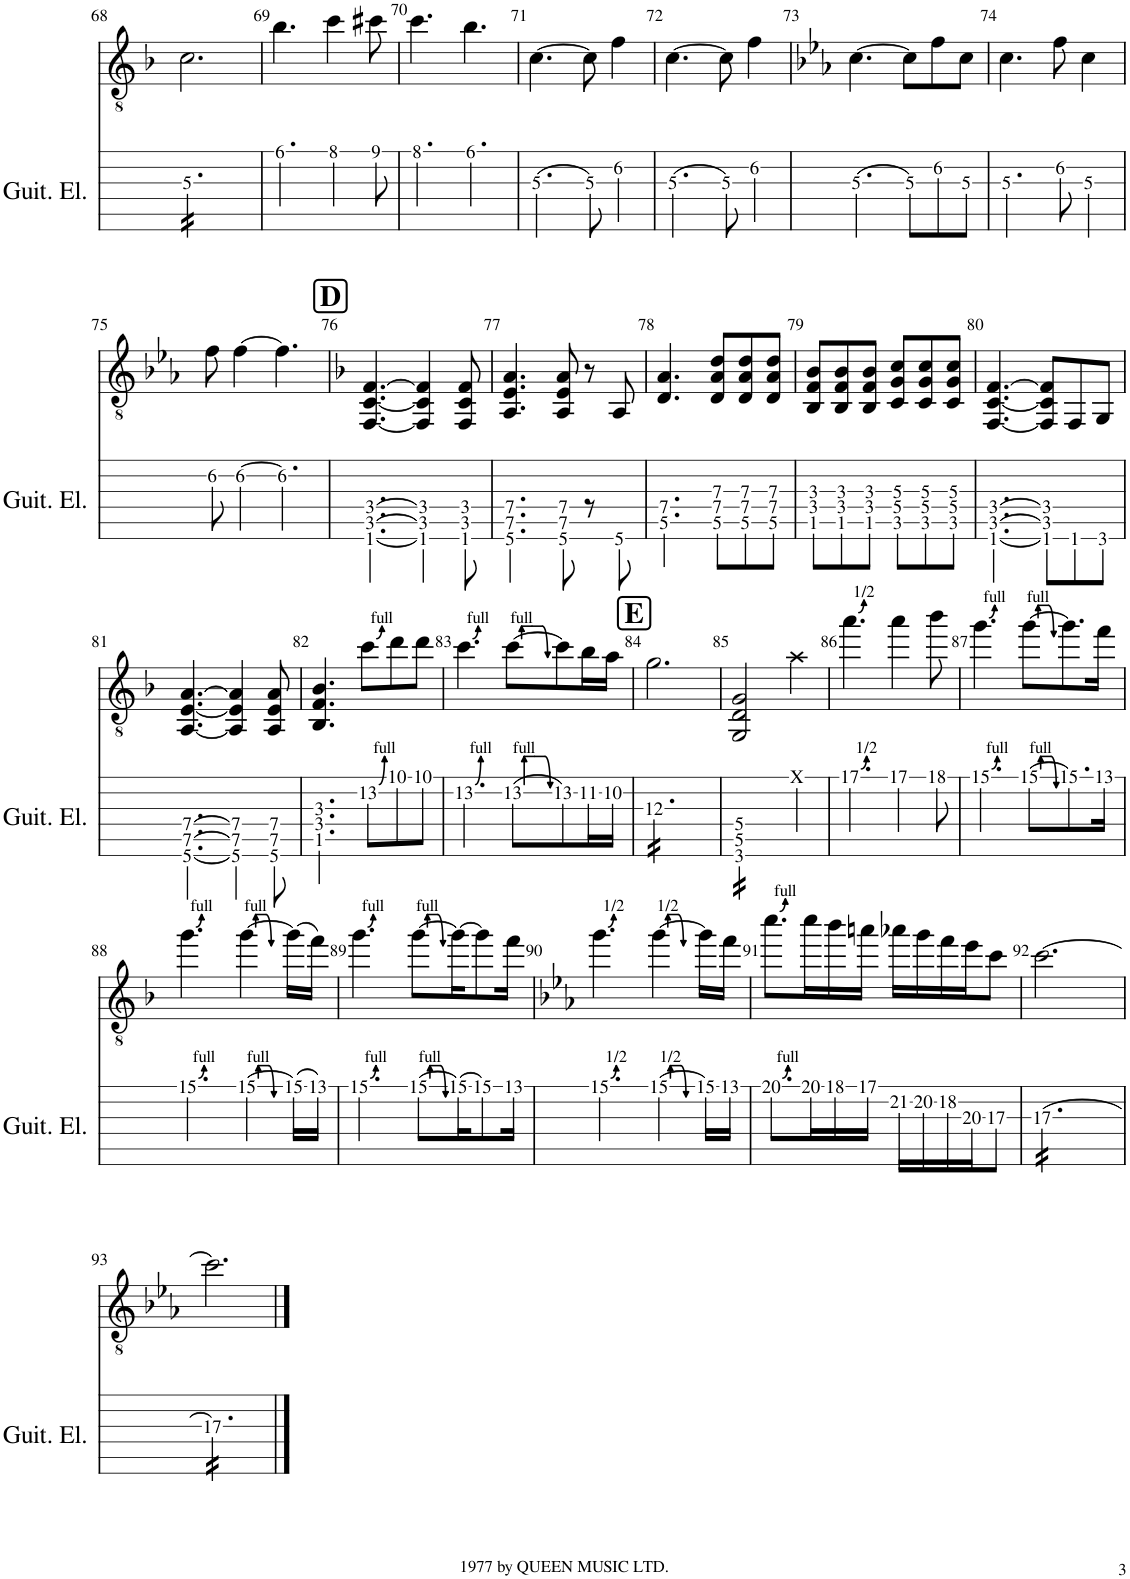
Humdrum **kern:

**kern	**kern
*part2	*part1
*staff2	*staff1
*I"Guitare électrique	*I"E. Guitar I
*I'Guit. El.	*
!!LO:PB:g=z
*	*clefGv2
*k[b-]	*k[b-]
*M6/8	*M6/8
=68	=68
2.c\	2.c\
=69	=69
4.b-\	4.b-\
4cc\	4cc\
8cc#X\	8cc#X\
=70	=70
4.cc\	4.cc\
4.b-\	4.b-\
=71	=71
[4.c\	[4.c\
8c\]	8c\]
4f\	4f\
=72	=72
[4.c\	[4.c\
8c\]	8c\]
4f\	4f\
=73	=73
*k[b-e-a-]	*k[b-e-a-]
[4.c\	[4.c\
8c\L]	8c\L]
8f\	8f\
8c\J	8c\J
=74	=74
4.c\	4.c\
8f\	8f\
4c\	4c\
!!LO:LB:g=z
=75	=75
8f\	8f\
[4f\	[4f\
4.f\]	4.f\]
!!LO:REH:place=s1:a:B:cj:fs=14:t=D
=76	=76
*k[b-]	*k[b-]
[4.FF\ [4.C\ [4.F\	[4.FF/ [4.C/ [4.F/
4FF\] 4C\] 4F\]	4FF/] 4C/] 4F/]
8FF\ 8C\ 8F\	8FF/ 8C/ 8F/
=77	=77
4.AA\ 4.E\ 4.A\	4.AA/ 4.E/ 4.A/
8AA\ 8E\ 8A\	8AA/ 8E/ 8A/
8r	8r
8AA\	8AA/
=78	=78
4.D\ 4.A\	4.D/ 4.A/
8D\ 8A\ 8d\L	8D/ 8A/ 8d/L
8D\ 8A\ 8d\	8D/ 8A/ 8d/
8D\ 8A\ 8d\J	8D/ 8A/ 8d/J
=79	=79
8BB-\ 8F\ 8B-\L	8BB-/ 8F/ 8B-/L
8BB-\ 8F\ 8B-\	8BB-/ 8F/ 8B-/
8BB-\ 8F\ 8B-\J	8BB-/ 8F/ 8B-/J
8C\ 8G\ 8c\L	8C/ 8G/ 8c/L
8C\ 8G\ 8c\	8C/ 8G/ 8c/
8C\ 8G\ 8c\J	8C/ 8G/ 8c/J
=80	=80
[4.FF\ [4.C\ [4.F\	[4.FF/ [4.C/ [4.F/
8FF\] 8C\] 8F\]L	8FF/] 8C/] 8F/]L
8FF\	8FF/
8GG\J	8GG/J
!!LO:LB:g=z
=81	=81
[4.AA\ [4.E\ [4.A\	[4.AA/ [4.E/ [4.A/
4AA\] 4E\] 4A\]	4AA/] 4E/] 4A/]
8AA\ 8E\ 8A\	8AA/ 8E/ 8A/
=82	=82
4.BB-\ 4.F\ 4.B-\	4.BB-/ 4.F/ 4.B-/
8cc\L	8cc\L
8dd\	8dd\
8dd\J	8dd\J
=83	=83
4.cc\	4.cc\
[8cc\L	[8cc\L
8cc\]	8cc\]
16b-\L	16b-\L
16a\JJ	16a\JJ
!!LO:REH:place=s1:a:B:cj:fs=14:t=E
=84	=84
2.g\	2.g\
=85	=85
2GG\ 2D\ 2G\	2GG/ 2D/ 2G/
4a\	4a\
=86	=86
4.aa\	4.aa\
4aa\	4aa\
8bb-\	8bb-\
=87	=87
4.gg\	4.gg\
[8gg\L	[8gg\L
8.gg\]	8.gg\]
16ff\Jk	16ff\Jk
!!LO:LB:g=z
=88	=88
4.gg\	4.gg\
[4gg\	[4gg\
(16gg\LL]	(16gg\LL]
16ff\JJ)	16ff\JJ)
=89	=89
4.gg\	4.gg\
[8gg\L	[8gg\L
16gg\K_	16gg\K_
8gg\]	8gg\]
16ff\Jk	16ff\Jk
=90	=90
*k[b-e-a-]	*k[b-e-a-]
4.gg\	4.gg\
[4gg\	[4gg\
16gg\LL]	16gg\LL]
16ff\JJ	16ff\JJ
=91	=91
8.ccc\L	8.ccc\L
16ccc\L	16ccc\L
16bb-\	16bb-\
16aan\JJ	16aan\JJ
16aa-X\LL	16aa-X\LL
16gg\	16gg\
16ff\	16ff\
16ee-\J	16ee-\J
8cc\J	8cc\J
=92	=92
[2.cc\	[2.cc\
!!LO:LB:g=z
=93	=93
2.cc\]	2.cc\]
==	==
*-	*-
